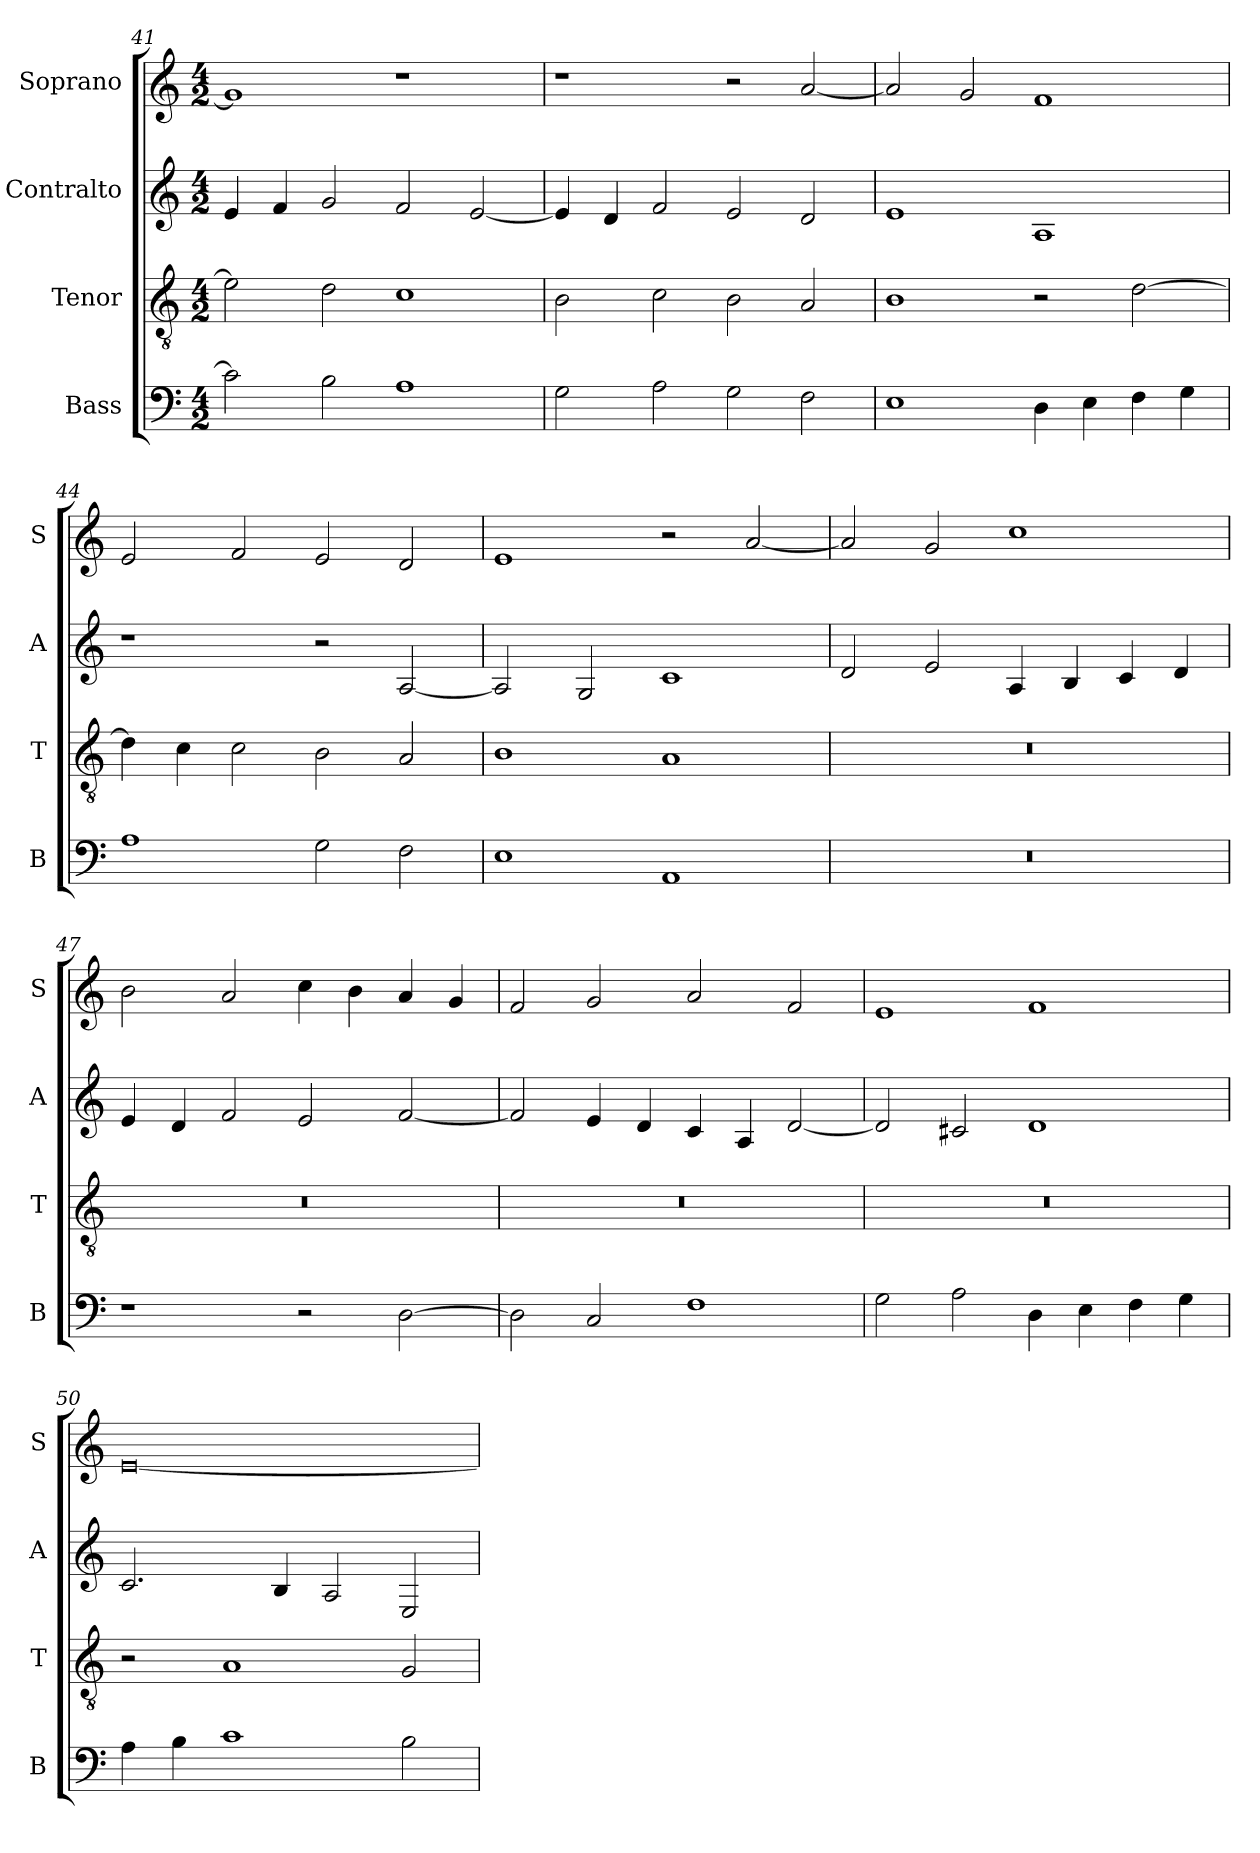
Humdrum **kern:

**kern	**kern	**kern	**kern
*part4	*part3	*part2	*part1
*staff4	*staff3	*staff2	*staff1
*I"Bass	*I"Tenor	*I"Contralto	*I"Soprano
*I'B	*I'T	*I'A	*I'S
*clefF4	*clefGv2	*clefG2	*clefG2
*k[]	*k[]	*k[]	*k[]
*E:phr	*E:phr	*E:phr	*E:phr
*M4/2	*M4/2	*M4/2	*M4/2
=41	=41	=41	=41
2c]	2e]	4e	1g]
.	.	4f	.
2B	2d	2g	.
1A	1c	2f	1r
.	.	[2e	.
=42	=42	=42	=42
2G	2B	4e]	1r
.	.	4d	.
2A	2c	2f	.
2G	2B	2e	2r
2F	2A	2d	[2a
=43	=43	=43	=43
1E	1B	1e	2a]
.	.	.	2g
4D	2r	1A	1f
4E	.	.	.
4F	[2d	.	.
4G	.	.	.
=44	=44	=44	=44
1A	4d]	1r	2e
.	4c	.	.
.	2c	.	2f
2G	2B	2r	2e
2F	2A	[2A	2d
=45	=45	=45	=45
1E	1B	2A]	1e
.	.	2G	.
1AA	1A	1c	2r
.	.	.	[2a
=46	=46	=46	=46
0r	0r	2d	2a]
.	.	2e	2g
.	.	4A	1cc
.	.	4B	.
.	.	4c	.
.	.	4d	.
=47	=47	=47	=47
1r	0r	4e	2b
.	.	4d	.
.	.	2f	2a
2r	.	2e	4cc
.	.	.	4b
[2D	.	[2f	4a
.	.	.	4g
=48	=48	=48	=48
2D]	0r	2f]	2f
2C	.	4e	2g
.	.	4d	.
1F	.	4c	2a
.	.	4A	.
.	.	[2d	2f
=49	=49	=49	=49
2G	0r	2d]	1e
2A	.	2c#X	.
4D	.	1d	1f
4E	.	.	.
4F	.	.	.
4G	.	.	.
=50	=50	=50	=50
4A	2r	2.c	[0e
4B	.	.	.
1c	1A	.	.
.	.	4B	.
.	.	2A	.
2B	2G	2E	.
=	=	=	=
*-	*-	*-	*-
